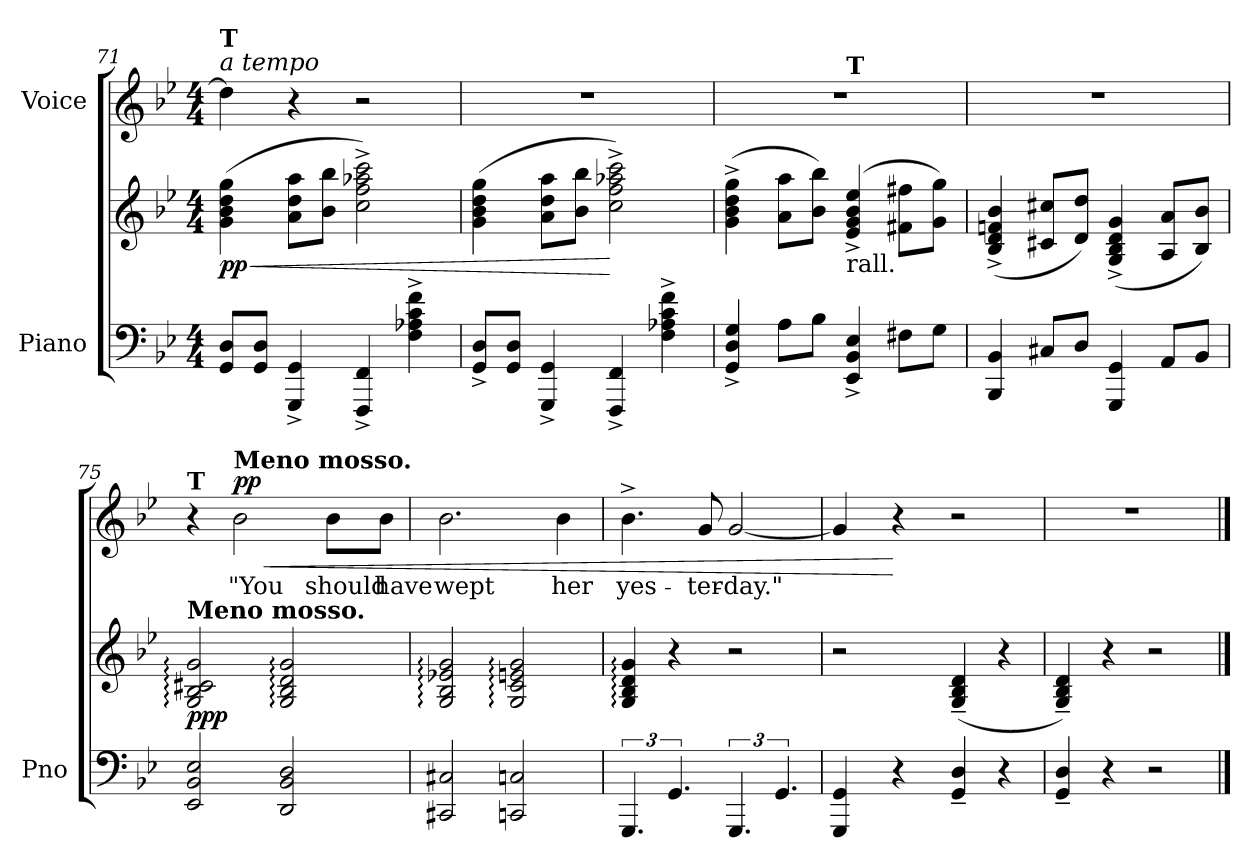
**kern	**kern	**dynam	**kern	**text	**dynam
*part2	*part2	*part2	*part1	*part1	*part1
*staff3	*staff2	*staff2/3	*staff1	*staff1	*staff1
*I"Piano	*	*	*I"Voice	*	*
*I'Pno	*	*	*	*	*
*clefF4	*clefG2	*	*clefG2	*	*
*k[b-e-]	*k[b-e-]	*	*k[b-e-]	*	*
*M4/4	*M4/4	*	*M4/4	*	*
=71	=71	=71	=71	=71	=71
!	!	!	!LO:TX:a:i:t=a tempo	!	!
!	!	!	!LO:TX:a:B:t=T	!	!
!	!	!LO:HP:b	!	!	!
!	!	!LO:DY:n=1:b	!	!	!
8GG/ 8D/L	(>4g\ 4b-\ 4dd\ 4gg\	< pp	4dd\]	.	.
8GG/ 8D/J	.	.	.	.	.
4GGG/^ 4GG/^	8a\ 8dd\ 8aa\L	.	4r	.	.
.	8b-\ 8bb-\J	.	.	.	.
4FFF/^ 4FF/^	2cc\^ 2ff\^ 2aa-X\^ 2ccc\^)	.	2r	.	.
4F\^ 4A-X\^ 4c\^ 4f\^	.	.	.	.	.
!!LO:LB:g=z
=72	=72	=72	=72	=72	=72
8GG/^ 8D/^L	(>4g\ 4b-\ 4dd\ 4gg\	.	1r	.	.
8GG/ 8D/J	.	.	.	.	.
4GGG/^ 4GG/^	8a\ 8dd\ 8aa\L	.	.	.	.
.	8b-\ 8bb-\J	.	.	.	.
4FFF/^ 4FF/^	2cc\^ 2ff\^ 2aa-X\^ 2ccc\^)	[	.	.	.
4F\^ 4A-X\^ 4c\^ 4f\^	.	.	.	.	.
=73	=73	=73	=73	=73	=73
*	*	*	*^	*	*
4GG/^ 4D/^ 4G/^	(>4g\^ 4b-\^ 4dd\^ 4gg\^	.	1r	2ryy	.	.
8A\L	8a\ 8aa\L	.	.	.	.	.
8B-\J	8b-\ 8bb-\J)	.	.	.	.	.
!	!	!	!	!LO:TX:a:B:t=T	!	!
!	!LO:TX:b:t=rall.	!	!	!	!	!
4EE-/^ 4BB-/^ 4E-/^	(>4e-/^ 4g/^ 4b-/^ 4ee-/^	.	.	2ryy	.	.
8F#X\L	8f#X\ 8ff#X\L	.	.	.	.	.
8G\J	8g\ 8gg\J)	.	.	.	.	.
=74	=74	=74	=74	=74	=74	=74
!	!	!	!LO:TX:a:i:t=rall.	!	!	!
*	*	*	*v	*v	*	*
4BBB-/ 4BB-/	(>4B-/^ 4d/^ 4fn/^ 4b-/^	.	1r	.	.
8C#X/L	8c#X/ 8cc#X/L	.	.	.	.
8D/J	8d/ 8dd/J)	.	.	.	.
4GGG/ 4GG/	(>4G/^ 4B-/^ 4d/^ 4g/^	.	.	.	.
8AA/L	8A/ 8a/L	.	.	.	.
8BB-/J	8B-/ 8b-/J)	.	.	.	.
=75	=75	=75	=75	=75	=75
!	!	!	!LO:TX:a:B:t=T	!	!
!	!LO:TX:a:B:t=Meno mosso.	!	!	!	!
!	!	!LO:DY:b	!	!	!
2EE-/ 2BB-/ 2E-/	2G/: 2B-/: 2c#X/: 2g/:	ppp	4r	.	.
!	!	!	!LO:TX:a:B:t=Meno mosso.	!	!
!	!	!	!	!LO:LY:b	!LO:HP:b
!	!	!	!	!	!LO:DY:n=1:a
.	.	.	2b-\	"You	< pp
2DD/ 2BB-/ 2D/	2G/: 2B-/: 2d/: 2g/:	.	.	.	.
!	!	!	!	!LO:LY:b	!
.	.	.	8b-\L	should	.
!	!	!	!	!LO:LY:b	!
.	.	.	8b-\J	have	.
!!LO:LB:g=z
=76	=76	=76	=76	=76	=76
!	!	!	!	!LO:LY:b	!
2CC#X/ 2C#X/	2G/: 2B-/: 2e-X/: 2g/:	.	2.b-\	wept	.
2CCn/ 2Cn/	2G/: 2c/: 2en/: 2g/:	.	.	.	.
!	!	!	!	!LO:LY:b	!
.	.	.	4b-\	her	.
=77	=77	=77	=77	=77	=77
!	!	!	!	!LO:LY:b	!
6.GGG/	4G/: 4B-/: 4d/: 4g/:	.	4.b-^\	yes-	.
6.GG/	4r	.	.	.	.
!	!	!	!	!LO:LY:b	!
.	.	.	8g/	-ter-	.
!	!	!	!	!LO:LY:b	!
6.GGG/	2r	.	[2g/	-day."	.
6.GG/	.	.	.	.	.
=78	=78	=78	=78	=78	=78
*	*	*	*^	*	*
4GGG/ 4GG/	2r	.	4g/]	16ryy	.	.
.	.	.	.	4.ryy	.	.
4r	.	.	4r	.	.	[
.	.	.	.	16ryy	.	.
4GG/~ 4D/~	(>4G/~ 4B-/~ 4d/~	.	2r	2ryy	.	.
4r	4r	.	.	.	.	.
*	*	*	*v	*v	*	*
=79	=79	=79	=79	=79	=79
4GG/~ 4D/~	4G/~ 4B-/~ 4d/~)	.	1r	.	.
4r	4r	.	.	.	.
2r	2r	.	.	.	.
==	==	==	==	==	==
*-	*-	*-	*-	*-	*-
